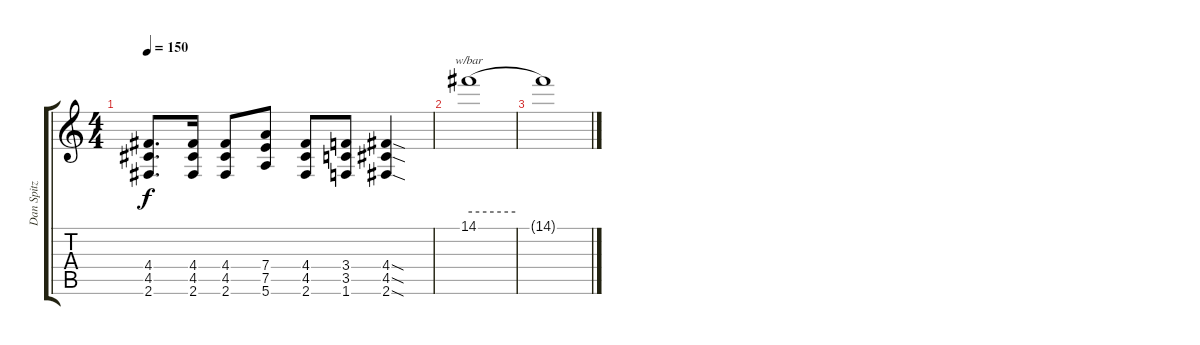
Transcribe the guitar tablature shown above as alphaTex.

\track ("Dan Spitz" "Dan Spitz") {instrument distortionguitar}
\staff {score tabs}
\tuning (E4 B3 G3 D3 A2 E2) {hide}
\ts (4 4)
\tempo 150
\clef g2
\ks c
(4.4 4.5 2.6).8{d dy f} (4.4 4.5 2.6).16 (4.4 4.5 2.6).8 (7.4 7.5 5.6).8 (4.4 4.5 2.6).8 (3.4 3.5 1.6).8 (4.4{sod} 4.5{sod} 2.6{sod}).4 |
14.1.1{tbe (hold default 0 0 60 0) volume 5} |
14.1{t}.1
